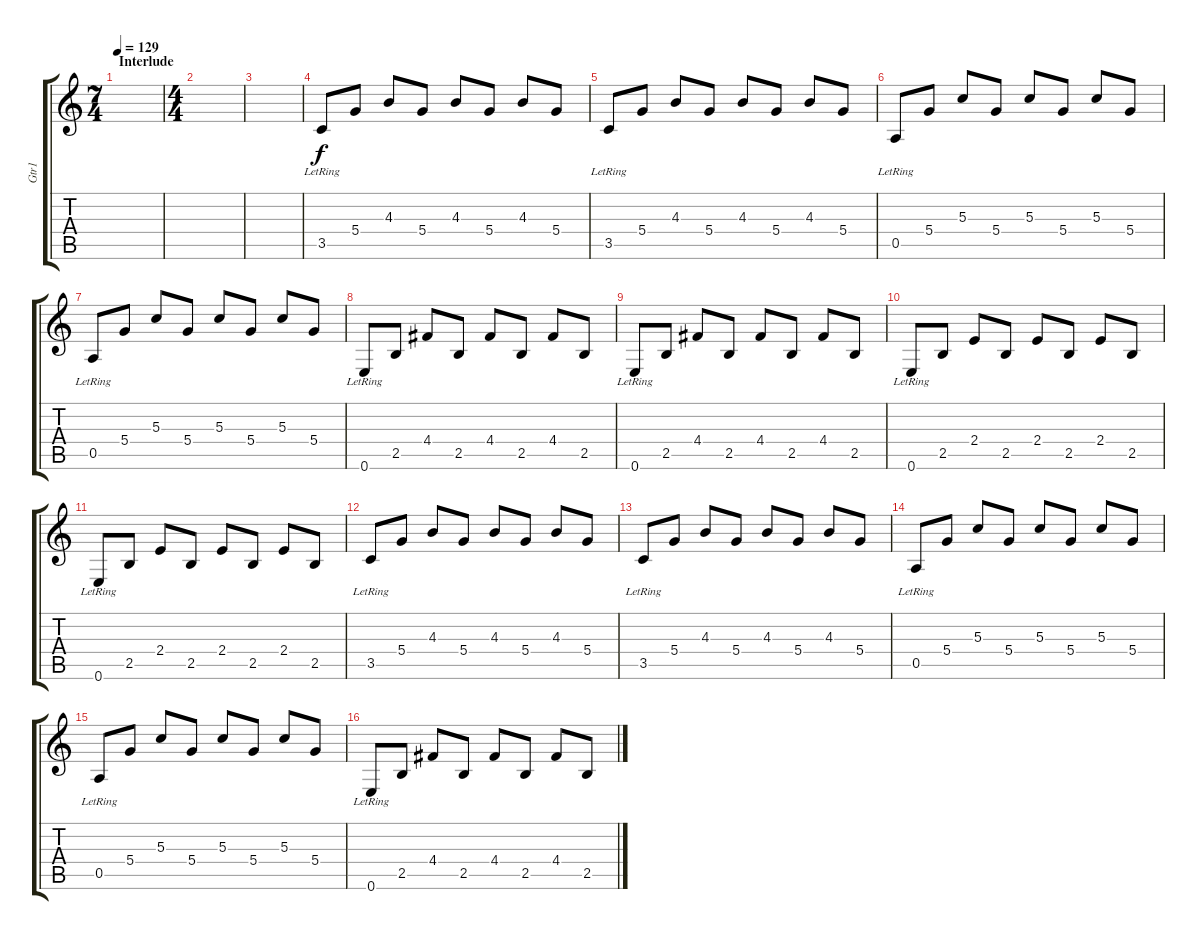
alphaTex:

\track ("Gtr1" "Gtr1") {instrument distortionguitar}
\staff {score tabs}
\tuning (E4 B3 G3 D3 A2 E2) {hide}
\ts (7 4)
\section ("" "Interlude")
\tempo 129
\clef g2
\ks c
|
\ts (4 4)
|
|
3.5{lr}.8{instrument electricguitarjazz} 5.4.8 4.3.8 5.4.8 4.3.8 5.4.8 4.3.8 5.4.8 |
3.5{lr}.8 5.4.8 4.3.8 5.4.8 4.3.8 5.4.8 4.3.8 5.4.8 |
0.5{lr}.8 5.4.8 5.3.8 5.4.8 5.3.8 5.4.8 5.3.8 5.4.8 |
0.5{lr}.8 5.4.8 5.3.8 5.4.8 5.3.8 5.4.8 5.3.8 5.4.8 |
0.6{lr}.8 2.5.8 4.4.8 2.5.8 4.4.8 2.5.8 4.4.8 2.5.8 |
0.6{lr}.8 2.5.8 4.4.8 2.5.8 4.4.8 2.5.8 4.4.8 2.5.8 |
0.6{lr}.8 2.5.8 2.4.8 2.5.8 2.4.8 2.5.8 2.4.8 2.5.8 |
0.6{lr}.8 2.5.8 2.4.8 2.5.8 2.4.8 2.5.8 2.4.8 2.5.8 |
3.5{lr}.8 5.4.8 4.3.8 5.4.8 4.3.8 5.4.8 4.3.8 5.4.8 |
3.5{lr}.8 5.4.8 4.3.8 5.4.8 4.3.8 5.4.8 4.3.8 5.4.8 |
0.5{lr}.8 5.4.8 5.3.8 5.4.8 5.3.8 5.4.8 5.3.8 5.4.8 |
0.5{lr}.8 5.4.8 5.3.8 5.4.8 5.3.8 5.4.8 5.3.8 5.4.8 |
0.6{lr}.8 2.5.8 4.4.8 2.5.8 4.4.8 2.5.8 4.4.8 2.5.8
